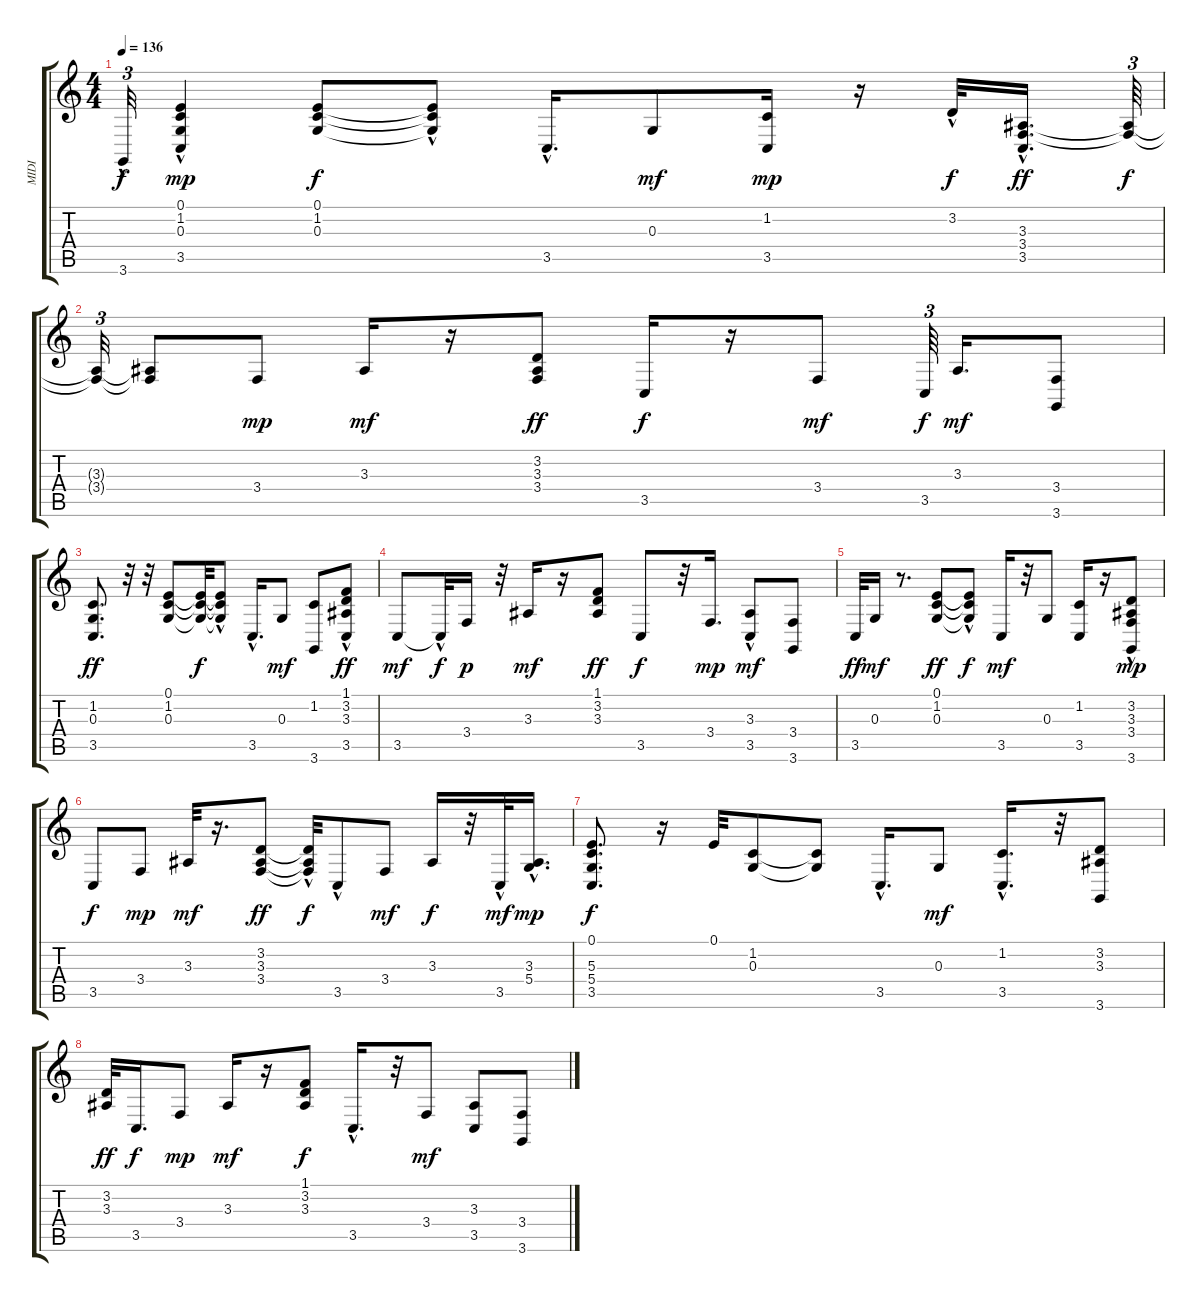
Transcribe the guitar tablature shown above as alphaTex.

\track ("MIDI" "MIDI") {instrument electricgrandpiano}
\staff {score tabs}
\tuning (E4 B3 G3 D3 A2 E2) {hide}
\ts (4 4)
\tempo 136
\clef g2
\ks c
3.6{hac t}.32{tu (3 2) dy f} (0.1 1.2 0.3 3.5{hac}).4{dy mp} (0.1 1.2 0.3).8{dy f} (0.1{hac t} 1.2{t} 0.3{t}).8 3.5{hac}.16{d} 0.3.8{dy mf} (1.2 3.5).16{dy mp} r.16 3.2{hac}.32{dy f} (3.3{hac} 3.4{hac} 3.5).16{d dy ff} (3.3{t} 3.4{t}).64{tu (3 2) dy f} |
(3.3{t} 3.4{t}).32{tu (3 2)} (3.3{t} 3.4{t}).8 3.4.8{dy mp} 3.3.16{dy mf} r.16 (3.2 3.3 3.4).8{dy ff} 3.5.16{dy f} r.16 3.4.8{dy mf} 3.5.64{tu (3 2) dy f} 3.3.16{d dy mf} (3.4 3.6).8 |
(1.2 0.3 3.5).8{d dy ff} r.32 r.32 (0.1 1.2 0.3).8 (0.1{t} 1.2{t} 0.3{t}).32{dy f} (0.1{hac t} 1.2{hac t} 0.3{t}).8 3.5{hac}.16{d} 0.3.8{dy mf} (1.2 3.6).8 (1.1{hac} 3.2{hac} 3.3 3.5{hac}).8{dy ff} |
3.5.8{dy mf} 3.5{hac t}.32{dy f} 3.4.16{dy p} r.32 3.3.16{dy mf} r.16 (1.1 3.2 3.3).8{dy ff} 3.5.8{dy f} r.32 3.4.16{d dy mp} (3.3{hac} 3.5{hac}).8{dy mf} (3.4 3.6).8 |
3.5.32{dy ff} 0.3.16{dy mf} r.8{d} (0.1 1.2 0.3).8{dy ff} (0.1{hac t} 1.2{t} 0.3{t}).8{dy f} 3.5.16{dy mf} r.32 0.3.8 (1.2 3.5).16 r.16 (3.2{hac} 3.3 3.4 3.6).8{dy mp} |
3.5.8{dy f} 3.4.8{dy mp} 3.3.32{dy mf} r.16{d} (3.2 3.3 3.4).8{dy ff} (3.2{hac t} 3.3{t} 3.4{t}).32{dy f} 3.5{hac}.8 3.4.8{dy mf} 3.3.16{dy f} r.32 3.5{hac}.32{dy mf} (3.3 5.4{hac}).16{d dy mp} |
(0.1 5.3 5.4 3.5).8{d dy f} r.16 0.1.32 (1.2 0.3).8 (1.2{t} 0.3{t}).8 3.5{hac}.16{d} 0.3.8{dy mf} (1.2 3.5{hac}).16{d} r.32 (3.2 3.3 3.6).8 |
(3.2 3.3).32{dy ff} 3.5.16{d dy f} 3.4.8{dy mp} 3.3.16{dy mf} r.16 (1.1 3.2 3.3).8{dy f} 3.5{hac}.16{d} r.32 3.4.8{dy mf} (3.3 3.5).8 (3.4 3.6).8
